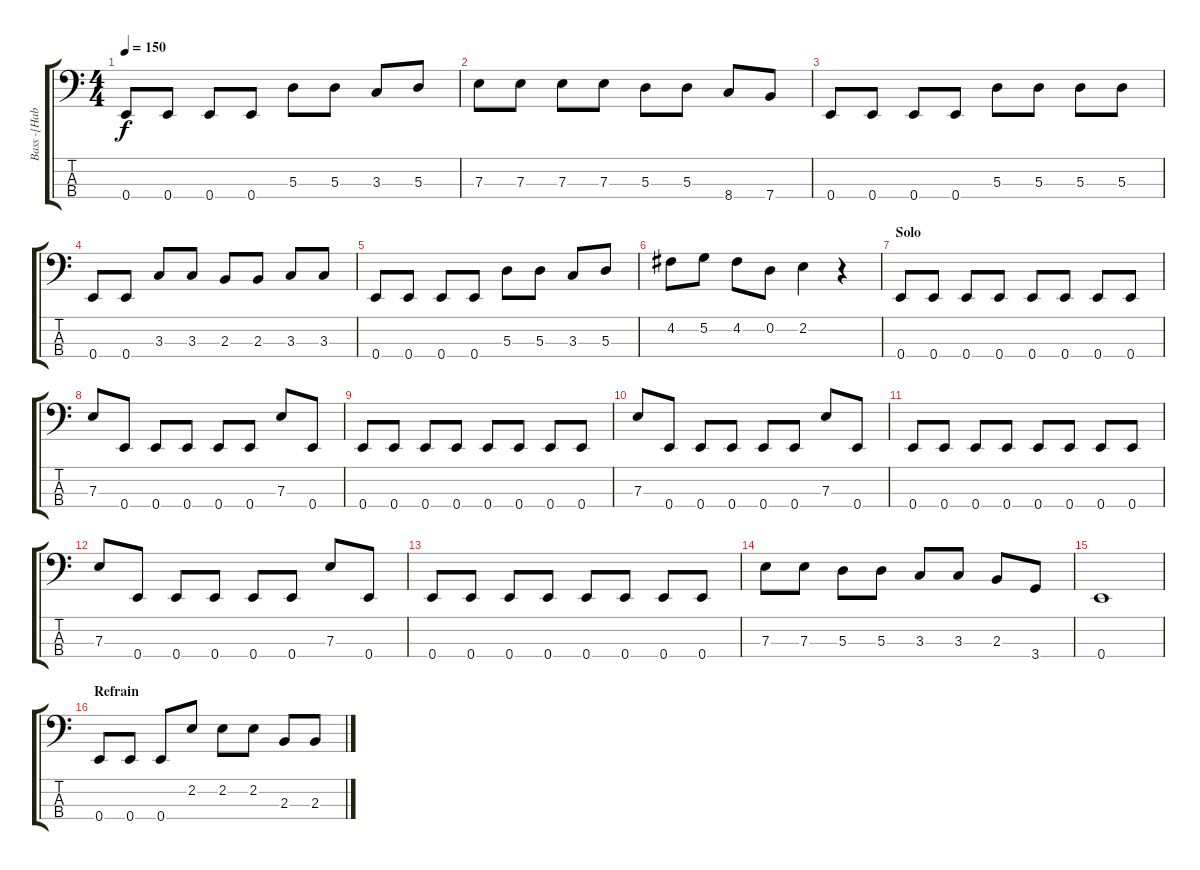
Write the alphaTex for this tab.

\track ("Bass -[Habenicht]-" "Bass -[Hab") {instrument electricbasspick}
\staff {score tabs}
\tuning (G2 D2 A1 E1) {hide}
\ts (4 4)
\tempo 150
\clef f4
\ks c
0.4.8{dy f} 0.4.8 0.4.8 0.4.8 5.3.8 5.3.8 3.3.8 5.3.8 |
7.3.8 7.3.8 7.3.8 7.3.8 5.3.8 5.3.8 8.4.8 7.4.8 |
0.4.8 0.4.8 0.4.8 0.4.8 5.3.8 5.3.8 5.3.8 5.3.8 |
0.4.8 0.4.8 3.3.8 3.3.8 2.3.8 2.3.8 3.3.8 3.3.8 |
0.4.8 0.4.8 0.4.8 0.4.8 5.3.8 5.3.8 3.3.8 5.3.8 |
4.2.8 5.2.8 4.2.8 0.2.8 2.2.4 r.4 |
\section ("" "Solo")
0.4.8 0.4.8 0.4.8 0.4.8 0.4.8 0.4.8 0.4.8 0.4.8 |
7.3.8 0.4.8 0.4.8 0.4.8 0.4.8 0.4.8 7.3.8 0.4.8 |
0.4.8 0.4.8 0.4.8 0.4.8 0.4.8 0.4.8 0.4.8 0.4.8 |
7.3.8 0.4.8 0.4.8 0.4.8 0.4.8 0.4.8 7.3.8 0.4.8 |
0.4.8 0.4.8 0.4.8 0.4.8 0.4.8 0.4.8 0.4.8 0.4.8 |
7.3.8 0.4.8 0.4.8 0.4.8 0.4.8 0.4.8 7.3.8 0.4.8 |
0.4.8 0.4.8 0.4.8 0.4.8 0.4.8 0.4.8 0.4.8 0.4.8 |
7.3.8 7.3.8 5.3.8 5.3.8 3.3.8 3.3.8 2.3.8 3.4.8 |
0.4.1 |
\section ("" "Refrain")
0.4.8 0.4.8 0.4.8 2.2.8 2.2.8 2.2.8 2.3.8 2.3.8
